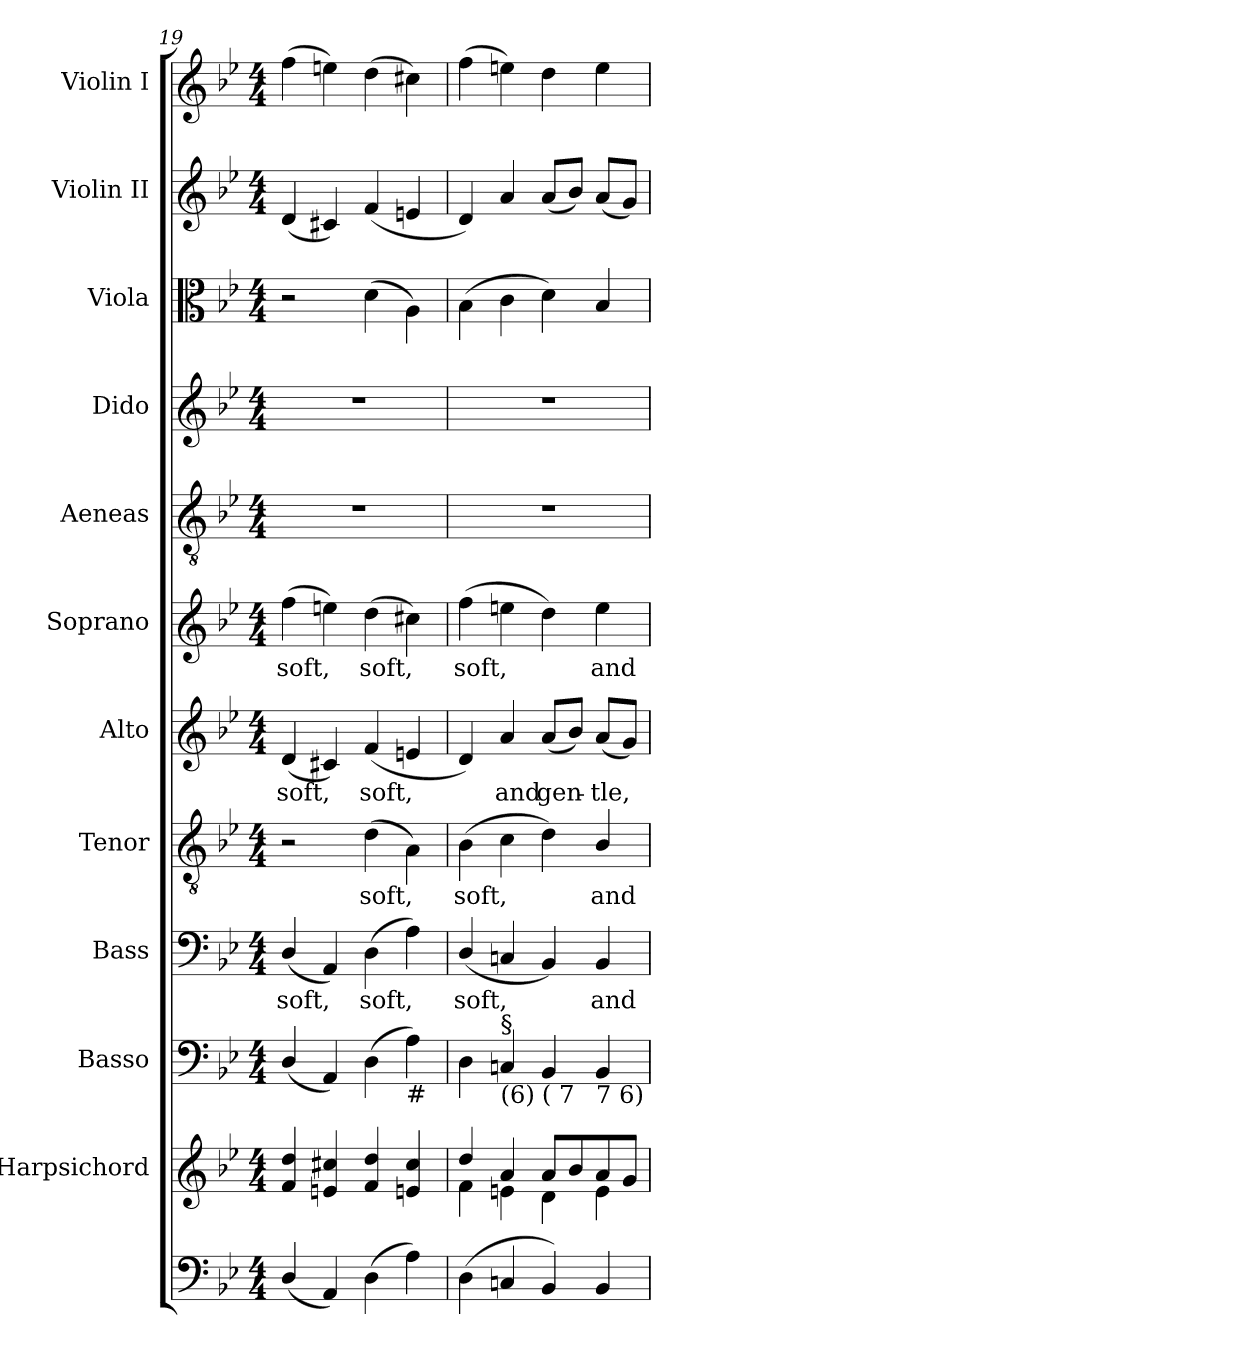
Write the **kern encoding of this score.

**kern	**kern	**kern	**kern	**text	**kern	**text	**kern	**text	**kern	**text	**kern	**kern	**kern	**kern	**kern
*part12	*part11	*part10	*part9	*part9	*part8	*part8	*part7	*part7	*part6	*part6	*part5	*part4	*part3	*part2	*part1
*staff12	*staff11	*staff10	*staff9	*staff9	*staff8	*staff8	*staff7	*staff7	*staff6	*staff6	*staff5	*staff4	*staff3	*staff2	*staff1
*	*I"Harpsichord	*I"Basso	*I"Bass	*	*I"Tenor	*	*I"Alto	*	*I"Soprano	*	*I"Aeneas	*I"Dido	*I"Viola	*I"Violin II	*I"Violin I
*	*I'Hpsc.	*I'Basso	*I'B.	*	*I'T.	*	*I'A.	*	*I'S.	*	*	*	*I'Viola	*I'Vln. II	*I'Vln. I
*clefF4	*clefG2	*clefF4	*clefF4	*	*clefGv2	*	*clefG2	*	*clefG2	*	*clefGv2	*clefG2	*clefC3	*clefG2	*clefG2
*	*	*	*	*	*ITrd7c12	*	*	*	*	*	*ITrd7c12	*	*	*	*
*k[b-e-]	*k[b-e-]	*k[b-e-]	*k[b-e-]	*	*k[b-e-]	*	*k[b-e-]	*	*k[b-e-]	*	*k[b-e-]	*k[b-e-]	*k[b-e-]	*k[b-e-]	*k[b-e-]
*g:	*g:	*g:	*g:	*	*g:	*	*g:	*	*g:	*	*g:	*g:	*g:	*g:	*g:
*M4/4	*M4/4	*M4/4	*M4/4	*	*M4/4	*	*M4/4	*	*M4/4	*	*M4/4	*M4/4	*M4/4	*M4/4	*M4/4
=19	=19	=19	=19	=19	=19	=19	=19	=19	=19	=19	=19	=19	=19	=19	=19
!	!	!	!	!LO:LY:b:color=#000000	!	!	!	!	!	!	!	!	!	!	!
!	!	!	!	!	!	!	!	!LO:LY:b:color=#000000	!	!	!	!	!	!	!
!	!	!	!	!	!	!	!	!	!	!LO:LY:b:color=#000000	!	!	!	!	!
(4Di/	4fi/ 4ddi	(4Di/	(4Di/	soft,	2r	.	(4di/	soft,	(4ffi\	soft,	1r	1r	2r	(4di/	(4ffi\
4AAi/)	4eni/ 4cc#Xi	4AAi/)	4AAi/)	.	.	.	4c#Xi/)	.	4eeni\)	.	.	.	.	4c#Xi/)	4eeni\)
!	!	!	!	!LO:LY:b:color=#000000	!	!	!	!	!	!	!	!	!	!	!
!	!	!	!	!	!	!LO:LY:b:color=#000000	!	!	!	!	!	!	!	!	!
!	!	!	!	!	!	!	!	!LO:LY:b:color=#000000	!	!	!	!	!	!	!
!	!	!	!	!	!	!	!	!	!	!LO:LY:b:color=#000000	!	!	!	!	!
(4Di\	4fi/ 4ddi	(4Di\	(4Di\	soft,	(4Di\	soft,	(4fi/	soft,	(4ddi\	soft,	.	.	(4di\	(4fi/	(4ddi\
!	!	!LO:TX:b:t=#	!	!	!	!	!	!	!	!	!	!	!	!	!
4Ai\)	4eni/ 4cc#i	4Ai\)	4Ai\)	.	4AAi\)	.	4eni/	.	4cc#Xi\)	.	.	.	4Ai\)	4eni/	4cc#Xi\)
=20	=20	=20	=20	=20	=20	=20	=20	=20	=20	=20	=20	=20	=20	=20	=20
*	*^	*	*	*	*	*	*	*	*	*	*	*	*	*	*
!	!	!	!	!	!LO:LY:b:color=#000000	!	!	!	!	!	!	!	!	!	!	!
!	!	!	!	!	!	!	!LO:LY:b:color=#000000	!	!	!	!	!	!	!	!	!
!	!	!	!	!	!	!	!	!	!	!	!LO:LY:b:color=#000000	!	!	!	!	!
(4Di\	4ddi/	4fi\	4Di\	(4Di/	soft,	(4BB-i\	soft,	4di/)	.	(4ffi\	soft,	1r	1r	(4B-i\	4di/)	(4ffi\
!	!	!	!LO:TX:b:t=(6)	!	!	!	!	!	!	!	!	!	!	!	!	!
!	!	!	!LO:TX:t=§	!	!	!	!	!	!	!	!	!	!	!	!	!
!	!	!	!	!	!	!	!	!	!LO:LY:b:color=#000000	!	!	!	!	!	!	!
4Cni/	4ai/	4eni\	4Cni/	4Cni/	.	4Ci\	.	4ai/	and	4eeni\	.	.	.	4ci\	4ai/	4eeni\)
!	!	!	!LO:TX:b:t=( 7	!	!	!	!	!	!	!	!	!	!	!	!	!
!	!	!	!	!	!	!	!	!	!LO:LY:b:color=#000000	!	!	!	!	!	!	!
4BB-i/)	8ai/L	4di\	4BB-i/	4BB-i/)	.	4Di\)	.	(8ai/L	gen-	4ddi\)	.	.	.	4di\)	(8ai/L	4ddi\
.	8b-i/	.	.	.	.	.	.	8b-i/J)	.	.	.	.	.	.	8b-i/J)	.
!	!	!	!	!	!LO:LY:b:color=#000000	!	!	!	!	!	!	!	!	!	!	!
!	!	!	!	!	!	!	!LO:LY:b:color=#000000	!	!	!	!	!	!	!	!	!
!	!	!	!	!	!	!	!	!	!LO:LY:b:color=#000000	!	!	!	!	!	!	!
!	!	!	!LO:TX:b:t=7 6)	!	!	!	!	!	!	!	!	!	!	!	!	!
!	!	!	!	!	!	!	!	!	!	!	!LO:LY:b:color=#000000	!	!	!	!	!
4BB-i/	8ai/	4ei\	4BB-i/	4BB-i/	and	4BB-i/	and	(8ai/L	-tle,	4eei\	and	.	.	4B-i/	(8ai/L	4eei\
.	8gi/J	.	.	.	.	.	.	8gi/J)	.	.	.	.	.	.	8gi/J)	.
*	*v	*v	*	*	*	*	*	*	*	*	*	*	*	*	*	*
=	=	=	=	=	=	=	=	=	=	=	=	=	=	=	=
*-	*-	*-	*-	*-	*-	*-	*-	*-	*-	*-	*-	*-	*-	*-	*-
